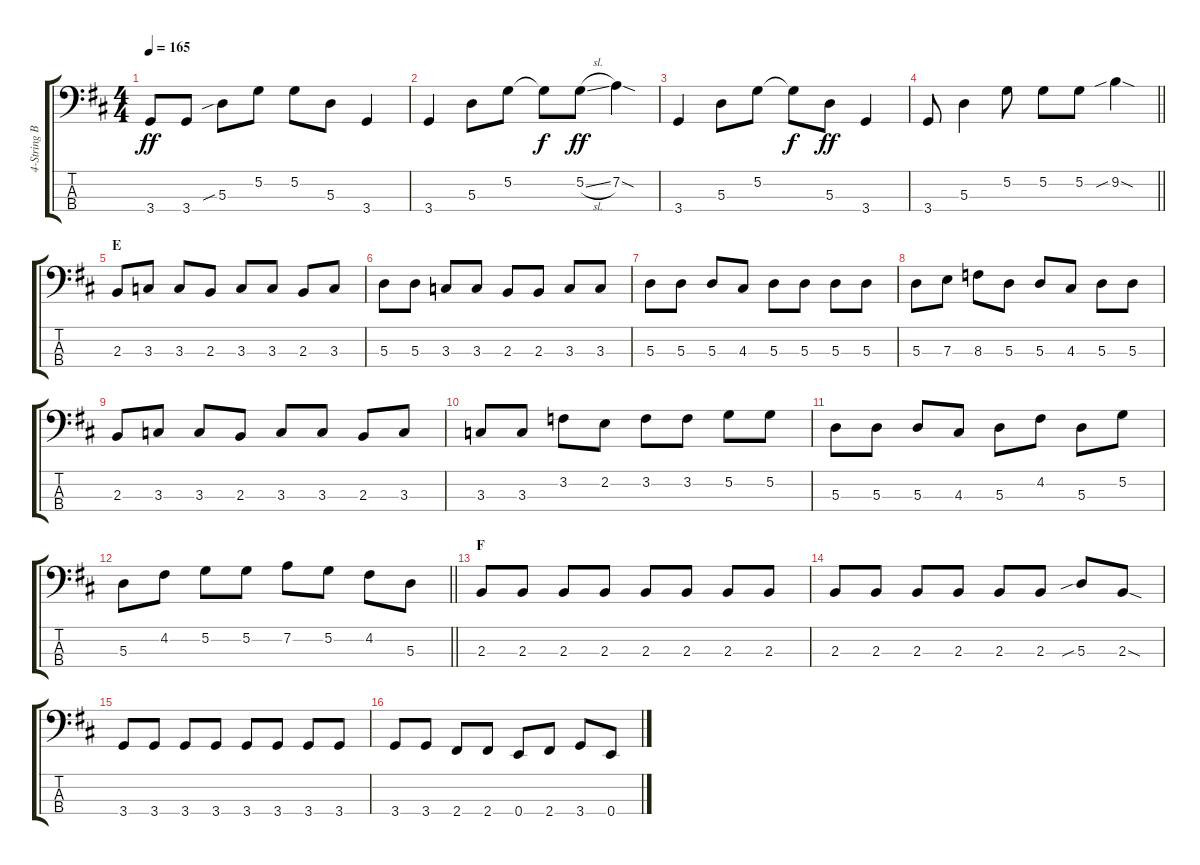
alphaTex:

\track ("4-String Bass" "4-String B") {mute instrument electricbasspick}
\staff {score tabs}
\tuning (G2 D2 A1 E1) {hide}
\ts (4 4)
\tempo 165
\clef f4
\ks d
3.4.8{dy ff} 3.4.8 5.3{sib}.8 5.2.8 5.2.8 5.3.8 3.4.4 |
3.4.4 5.3.8 5.2.8 5.2{t}.8{dy f} 5.2{sl}.8{dy ff} 7.2{sod}.4 |
3.4.4 5.3.8 5.2.8 5.2{t}.8{dy f} 5.3.8{dy ff} 3.4.4 |
\barLineRight lightlight
3.4.8 5.3.4 5.2.8 5.2.8 5.2.8 9.2{sib sod}.4 |
\section ("" "E")
2.3.8 3.3.8 3.3.8 2.3.8 3.3.8 3.3.8 2.3.8 3.3.8 |
5.3.8 5.3.8 3.3.8 3.3.8 2.3.8 2.3.8 3.3.8 3.3.8 |
5.3.8 5.3.8 5.3.8 4.3.8 5.3.8 5.3.8 5.3.8 5.3.8 |
5.3.8 7.3.8 8.3.8 5.3.8 5.3.8 4.3.8 5.3.8 5.3.8 |
2.3.8 3.3.8 3.3.8 2.3.8 3.3.8 3.3.8 2.3.8 3.3.8 |
3.3.8 3.3.8 3.2.8 2.2.8 3.2.8 3.2.8 5.2.8 5.2.8 |
5.3.8 5.3.8 5.3.8 4.3.8 5.3.8 4.2.8 5.3.8 5.2.8 |
\barLineRight lightlight
5.3.8 4.2.8 5.2.8 5.2.8 7.2.8 5.2.8 4.2.8 5.3.8 |
\section ("" "F")
2.3.8 2.3.8 2.3.8 2.3.8 2.3.8 2.3.8 2.3.8 2.3.8 |
2.3.8 2.3.8 2.3.8 2.3.8 2.3.8 2.3.8 5.3{sib}.8 2.3{sod}.8 |
3.4.8 3.4.8 3.4.8 3.4.8 3.4.8 3.4.8 3.4.8 3.4.8 |
3.4.8 3.4.8 2.4.8 2.4.8 0.4.8 2.4.8 3.4.8 0.4.8
